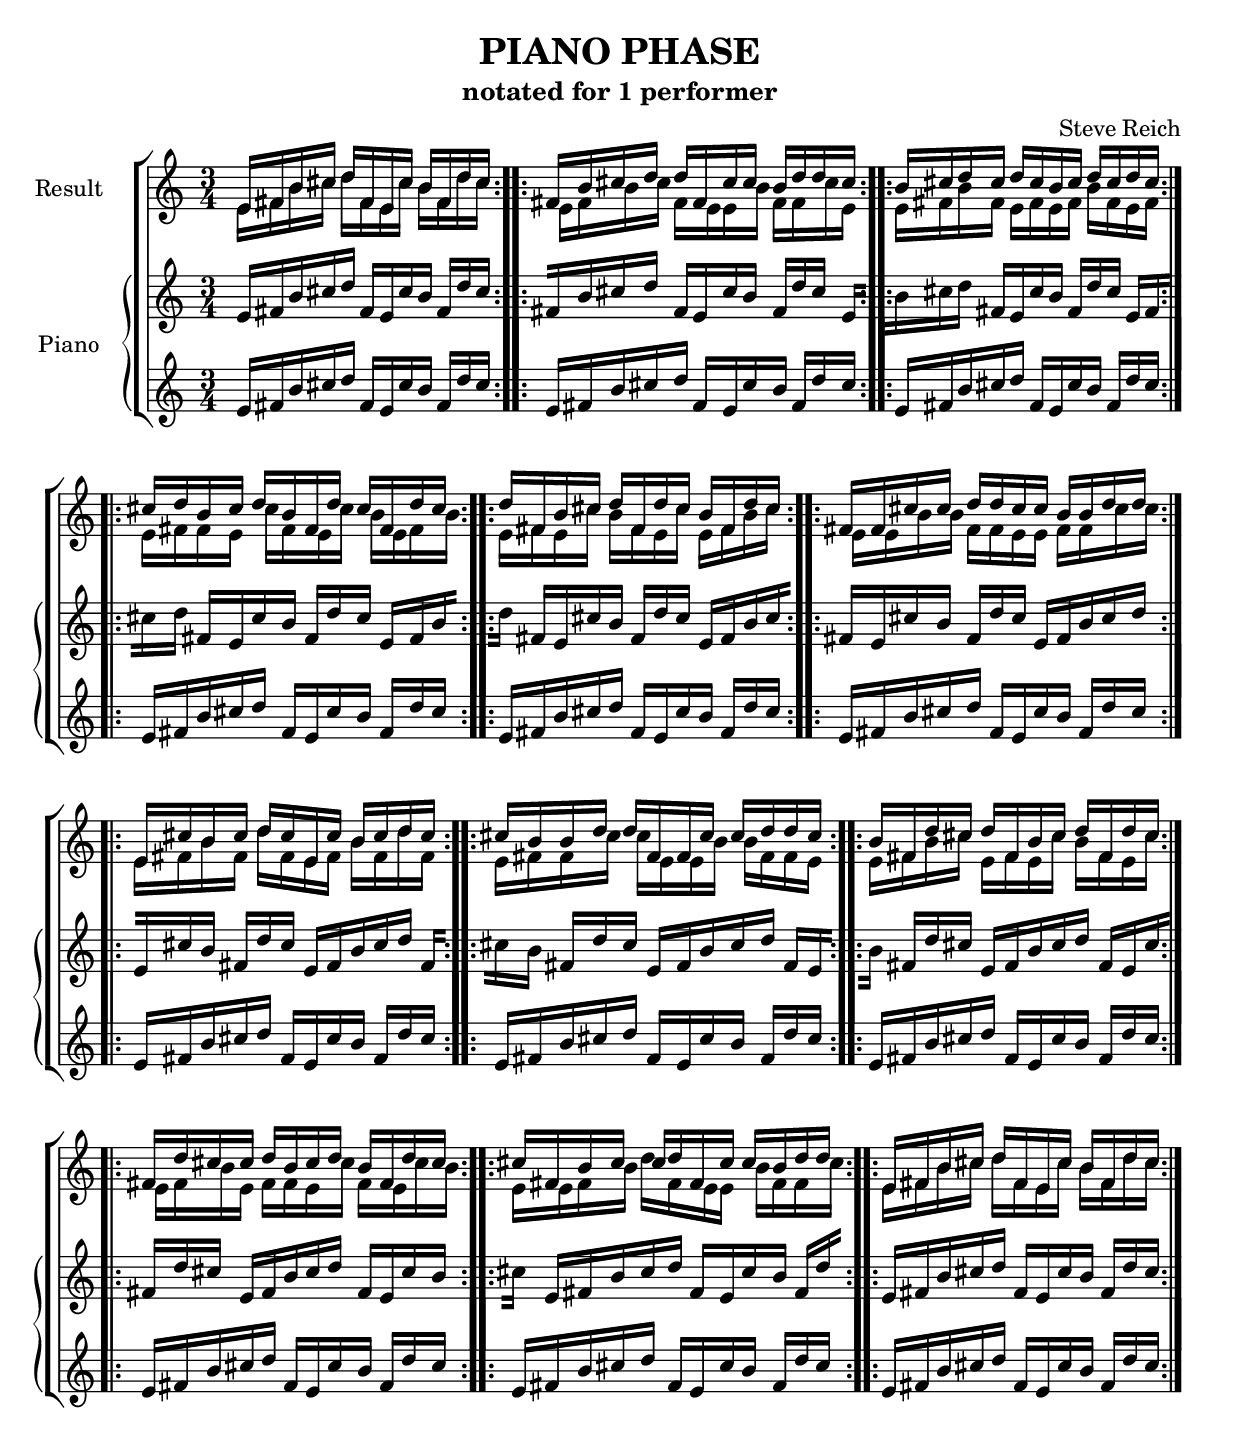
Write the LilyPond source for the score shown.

\version "2.20.0"

\header {
  title = "PIANO PHASE"
  subtitle = "notated for 1 performer"
  composer = "Steve Reich"
}

pianoone = \relative c' {
  \time 3/4
  % phase 0
  \repeat volta 2 {
    e16[ fis b cis d] fis,[ e cis' b] fis[ d' cis] |
  }

  % phase 1
  \repeat volta 2 {
    \set stemLeftBeamCount = #2
    fis,[ b cis d] fis,[ e cis' b] fis[ d' cis]
    \set stemLeftBeamCount = #0
    e,[] |
  }

  % phase 2
  \repeat volta 2 {
    \set stemLeftBeamCount = #2
    b'[ cis d] fis,[ e cis' b] fis[ d' cis] e,[
    \set stemRightBeamCount = #2
    fis] |
  }

  % phase 3
  \repeat volta 2 {
    \set stemLeftBeamCount = #2
    cis'[ d] fis,[ e cis' b] fis[ d' cis] e,[ fis
    \set stemRightBeamCount = #2
    b] |
  }

  % phase 4
  \repeat volta 2 {
    \set stemRightBeamCount = #0
    d[] fis,[ e cis' b] fis[ d' cis] e,[ fis b
    \set stemRightBeamCount = #2
    cis] |
  }

  % phase 5
  \repeat volta 2 {
    fis,[ e cis' b] fis[ d' cis] e,[ fis b cis d] |
  }

  % phase 6
  \repeat volta 2 {
    \set stemLeftBeamCount = #2
    e,[ cis' b] fis[ d' cis] e,[ fis b cis d]
    \set stemLeftBeamCount = #0
    fis,[] |
  }

  % phase 7
  \repeat volta 2 {
    \set stemLeftBeamCount = #2
    cis'[ b] fis[ d' cis] e,[ fis b cis d] fis,[
    \set stemRightBeamCount = #2
    e] |
  }

  % phase 8
  \repeat volta 2 {
    \set stemRightBeamCount = #0
    b'[] fis[ d' cis] e,[ fis b cis d] fis,[ e
    \set stemRightBeamCount = #2
    cis'] |
  }

  % phase 9
  \repeat volta 2 {
    fis,[ d' cis] e,[ fis b cis d] fis,[ e cis' b] |
  }

  % phase 10
  \repeat volta 2 {
    \set stemRightBeamCount = #0
    cis[] e,[ fis b cis d] fis,[ e cis' b] fis[
    \set stemRightBeamCount = #2
    d'] |
  }

  % phase 11
  \repeat volta 2 {
    e,16[ fis b cis d] fis,[ e cis' b] fis[ d' cis] |
  }
}

pianotwo = \relative c' {
  \time 3/4
  \repeat unfold 12 {
    e16[ fis b cis d] fis,[ e cis' b] fis[ d' cis] |
  }
}

result = \relative c' {
  \time 3/4
  % phase 0
  <<
    {
      e[ fis b cis] d[ fis, e cis'] b[ fis d' cis]
    } \\ {
      e,[ fis b cis] d[ fis, e cis'] b[ fis d' cis]
    }
  >> |

  % phase 1
  <<
    {
      fis,[ b cis d] d[ fis, cis' cis] b[ d d cis]
    } \\ {
      e,[ fis b cis] fis,[ e e b'] fis[ fis cis' e,]
    }
  >> |

  % phase 2
  <<
    {
      b'[ cis d cis] d[ cis b cis] d[ cis d cis]
    } \\ {
      e,[ fis b fis] e[ fis e fis] b[ fis e fis]
    }
  >> |

  % phase 3
  <<
    {
      cis'[ d b cis] d[ b fis d'] cis[ fis, d' cis]
    } \\ {
      e,[ fis fis e] cis'[ fis, e cis'] b[ e, fis b]
    }
  >> |

  % phase 4
  <<
    {
      d[ fis, b cis] d[ fis, d' cis] b[ fis d' cis]
    } \\ {
      e,[ fis e cis'] b[ fis e cis'] e,[ fis b cis]
    }
  >> |

  % phase 5
  <<
    {
      fis,[ fis cis' cis] d[ d cis cis] b[ b d d]
    } \\ {
      e,[ e b' b] fis[ fis e e] fis[ fis cis' cis]
    }
  >> |

  % phase 6
  <<
    {
      e,[ cis' b cis] d[ cis e, cis'] b[ cis d cis]
    } \\ {
      e,[ fis b fis] d'[ fis, e fis] b[ fis d' fis,]
    }
  >> |

  % phase 7
  <<
    {
      cis'[ b b d] d[ fis, fis cis'] cis[ d d cis]
    } \\ {
      e,[ fis fis cis'] cis[ e, e b'] b[ fis fis e]
    }
  >> |

  % phase 8
  <<
    {
      b'[ fis d' cis] d[ fis, b cis] d[ fis, d' cis]
    } \\ {
      e,[ fis b cis] e,[ fis e cis'] b[ fis e cis']
    }
  >> |

  % phase 9
  <<
    {
      fis,[ d' cis cis] d[ b cis d] b[ fis d' cis]
    } \\ {
      e,[ fis b e,] fis[ fis e cis'] fis,[ e cis' b]
    }
  >> |

  % phase 10
  <<
    {
      cis[ fis, b cis] cis[ d fis, cis'] cis[ b d d]
    } \\ {
      e,[ e fis b] d[ fis, e e] b'[ fis fis cis']
    }
  >> |

  % phase 0
  <<
    {
      e,[ fis b cis] d[ fis, e cis'] b[ fis d' cis]
    } \\ {
      e,[ fis b cis] d[ fis, e cis'] b[ fis d' cis]
    }
  >> |
}


\score {
  <<
    \new StaffGroup { <<
      \new Staff = "voice" <<
        \set Staff.instrumentName = #"Result  "
        \new Voice = "result" { \result }
      >>

      \new PianoStaff <<
        \set PianoStaff.instrumentName = #"Piano  "
        \new Staff = "rightHand" << \pianoone >>
        \new Staff = "leftHand" << \pianotwo >>
      >>
    >> }
  >>
  \layout {
    \context {
      \Score
      \omit BarNumber
      \override SpacingSpanner.uniform-stretching = ##t
    }
  }
}
